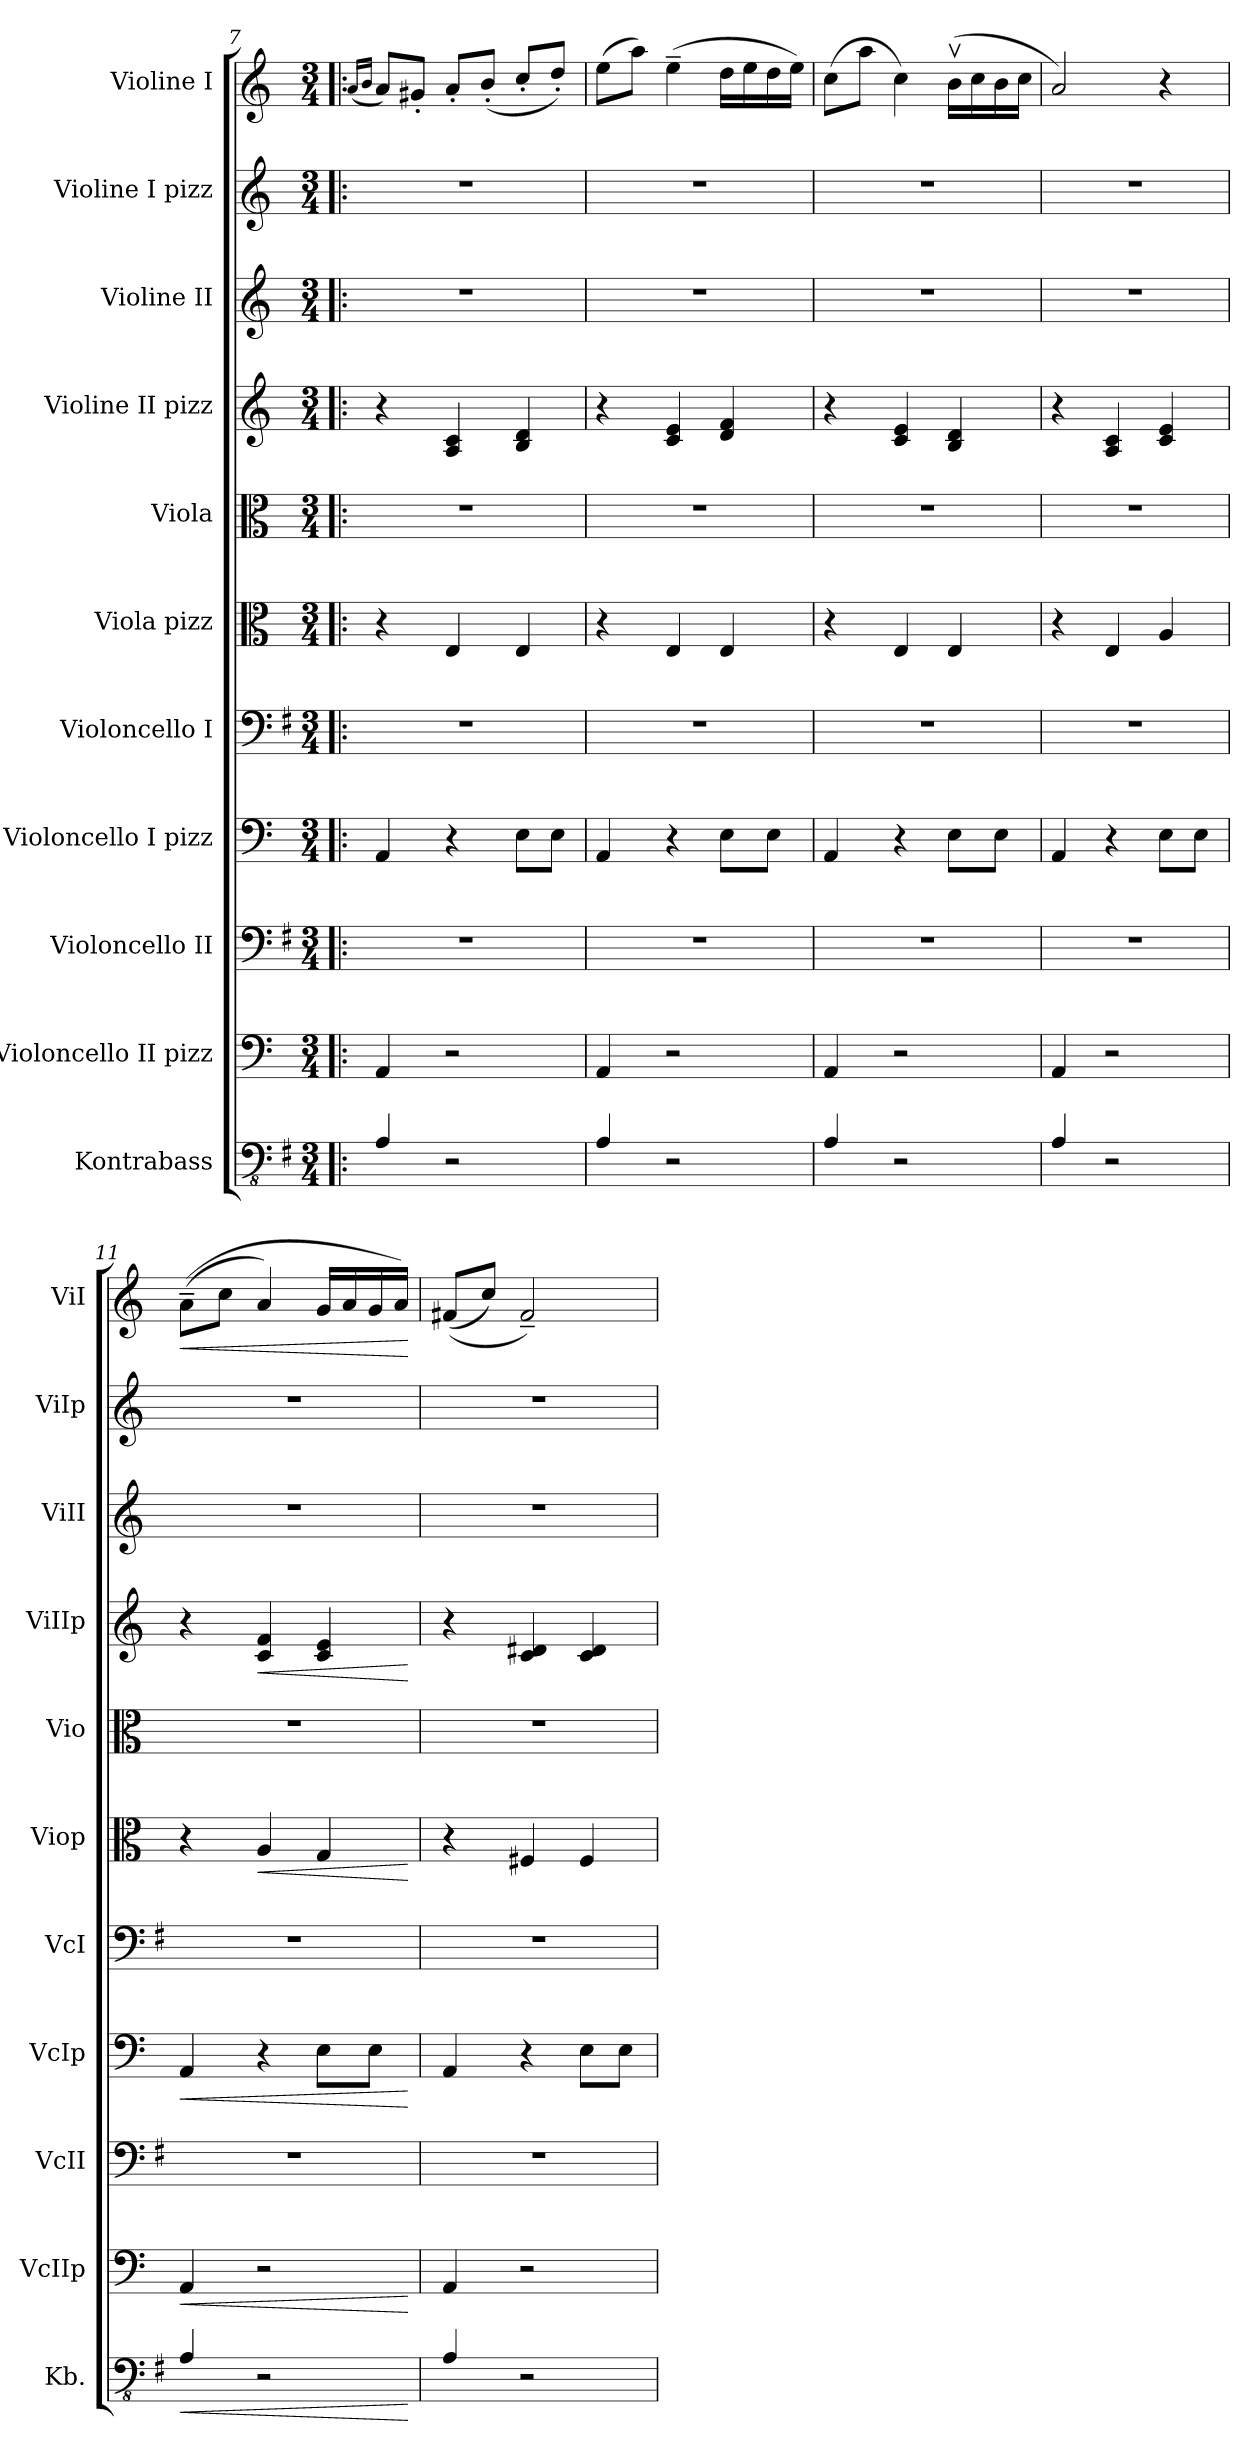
**kern	**dynam	**kern	**dynam	**kern	**kern	**dynam	**kern	**kern	**dynam	**kern	**kern	**dynam	**kern	**kern	**kern	**dynam
*part11	*part11	*part10	*part10	*part9	*part8	*part8	*part7	*part6	*part6	*part5	*part4	*part4	*part3	*part2	*part1	*part1
*staff11	*staff11	*staff10	*staff10	*staff9	*staff8	*staff8	*staff7	*staff6	*staff6	*staff5	*staff4	*staff4	*staff3	*staff2	*staff1	*staff1
*I"Kontrabass	*	*I"Violoncello II pizz	*	*I"Violoncello II	*I"Violoncello I pizz	*	*I"Violoncello I	*I"Viola pizz	*	*I"Viola	*I"Violine II  pizz	*	*I"Violine II	*I"Violine I pizz	*I"Violine I	*
*I'Kb.	*	*I'VcIIp	*	*I'VcII	*I'VcIp	*	*I'VcI	*I'Viop	*	*I'Vio	*I'ViIIp	*	*I'ViII	*I'ViIp	*I'ViI	*
!!LO:PB:g=z
*clefFv4	*	*clefF4	*	*clefF4	*clefF4	*	*clefF4	*clefC3	*	*clefC3	*clefG2	*	*clefG2	*clefG2	*clefG2	*
*ITrd7c12	*	*	*	*	*	*	*	*	*	*	*	*	*	*	*	*
*k[f#]	*	*k[]	*	*k[f#]	*k[]	*	*k[f#]	*k[]	*	*k[]	*k[]	*	*k[]	*k[]	*k[]	*
*M3/4	*	*M3/4	*	*M3/4	*M3/4	*	*M3/4	*M3/4	*	*M3/4	*M3/4	*	*M3/4	*M3/4	*M3/4	*
=7!|:	=7!|:	=7!|:	=7!|:	=7!|:	=7!|:	=7!|:	=7!|:	=7!|:	=7!|:	=7!|:	=7!|:	=7!|:	=7!|:	=7!|:	=7!|:	=7!|:
.	.	.	.	.	.	.	.	.	.	.	.	.	.	.	(16qa/LL	.
.	.	.	.	.	.	.	.	.	.	.	.	.	.	.	16qb/JJ	.
4AAA/	.	4AA/	.	2.r	4AA/	.	2.r	4r	.	2.r	4r	.	2.r	2.r	8a/L)	.
.	.	.	.	.	.	.	.	.	.	.	.	.	.	.	8g#X'/J	.
2r	.	2r	.	.	4r	.	.	4E/	.	.	4A/ 4c/	.	.	.	8a'/L	.
.	.	.	.	.	.	.	.	.	.	.	.	.	.	.	(8b'/J	.
.	.	.	.	.	8E\L	.	.	4E/	.	.	4B/ 4d/	.	.	.	8cc'/L	.
.	.	.	.	.	8E\J	.	.	.	.	.	.	.	.	.	8dd'/J)	.
=8	=8	=8	=8	=8	=8	=8	=8	=8	=8	=8	=8	=8	=8	=8	=8	=8
4AAA/	.	4AA/	.	2.r	4AA/	.	2.r	4r	.	2.r	4r	.	2.r	2.r	(8ee\L	.
.	.	.	.	.	.	.	.	.	.	.	.	.	.	.	8aa\J)	.
2r	.	2r	.	.	4r	.	.	4E/	.	.	4c/ 4e/	.	.	.	(4ee~\	.
.	.	.	.	.	8E\L	.	.	4E/	.	.	4d/ 4f/	.	.	.	16dd\LL	.
.	.	.	.	.	.	.	.	.	.	.	.	.	.	.	16ee\	.
.	.	.	.	.	8E\J	.	.	.	.	.	.	.	.	.	16dd\	.
.	.	.	.	.	.	.	.	.	.	.	.	.	.	.	16ee\JJ)	.
=9	=9	=9	=9	=9	=9	=9	=9	=9	=9	=9	=9	=9	=9	=9	=9	=9
4AAA/	.	4AA/	.	2.r	4AA/	.	2.r	4r	.	2.r	4r	.	2.r	2.r	(8cc\L	.
.	.	.	.	.	.	.	.	.	.	.	.	.	.	.	8aa\J	.
2r	.	2r	.	.	4r	.	.	4E/	.	.	4c/ 4e/	.	.	.	4cc\)	.
.	.	.	.	.	8E\L	.	.	4E/	.	.	4B/ 4d/	.	.	.	(16bv\LL	.
.	.	.	.	.	.	.	.	.	.	.	.	.	.	.	16cc\	.
.	.	.	.	.	8E\J	.	.	.	.	.	.	.	.	.	16b\	.
.	.	.	.	.	.	.	.	.	.	.	.	.	.	.	16cc\JJ	.
=10	=10	=10	=10	=10	=10	=10	=10	=10	=10	=10	=10	=10	=10	=10	=10	=10
4AAA/	.	4AA/	.	2.r	4AA/	.	2.r	4r	.	2.r	4r	.	2.r	2.r	2a/)	.
2r	.	2r	.	.	4r	.	.	4E/	.	.	4A/ 4c/	.	.	.	.	.
.	.	.	.	.	8E\L	.	.	4A/	.	.	4c/ 4e/	.	.	.	4r	.
.	.	.	.	.	8E\J	.	.	.	.	.	.	.	.	.	.	.
=11	=11	=11	=11	=11	=11	=11	=11	=11	=11	=11	=11	=11	=11	=11	=11	=11
!	!LO:HP:b	!	!LO:HP:b	!	!	!LO:HP:b	!	!	!	!	!	!	!	!	!	!LO:HP:b
4AAA/	<	4AA/	<	2.r	4AA/	<	2.r	4r	.	2.r	4r	.	2.r	2.r	((8a~\L	<
.	.	.	.	.	.	.	.	.	.	.	.	.	.	.	8cc\J	.
!	!	!	!	!	!	!	!	!	!LO:HP:b	!	!	!LO:HP:b	!	!	!	!
2r	.	2r	.	.	4r	.	.	4A/	<	.	4c/ 4f/	<	.	.	4a/)	.
.	.	.	.	.	8E\L	.	.	4G/	.	.	4c/ 4e/	.	.	.	16g/LL	.
.	.	.	.	.	.	.	.	.	.	.	.	.	.	.	16a/	.
.	.	.	.	.	8E\J	.	.	.	.	.	.	.	.	.	16g/	.
.	.	.	.	.	.	.	.	.	.	.	.	.	.	.	16a/JJ)	.
.	[	.	[	.	.	[	.	.	[	.	.	[	.	.	.	[
!!LO:PB:g=z
=12	=12	=12	=12	=12	=12	=12	=12	=12	=12	=12	=12	=12	=12	=12	=12	=12
4AAA/	.	4AA/	.	2.r	4AA/	.	2.r	4r	.	2.r	4r	.	2.r	2.r	((8f#X/L	.
.	.	.	.	.	.	.	.	.	.	.	.	.	.	.	8cc/J)	.
2r	.	2r	.	.	4r	.	.	4F#X/	.	.	4c/ 4d#X/	.	.	.	2f#~/)	.
.	.	.	.	.	8E\L	.	.	4F#/	.	.	4c/ 4d#/	.	.	.	.	.
.	.	.	.	.	8E\J	.	.	.	.	.	.	.	.	.	.	.
=	=	=	=	=	=	=	=	=	=	=	=	=	=	=	=	=
*-	*-	*-	*-	*-	*-	*-	*-	*-	*-	*-	*-	*-	*-	*-	*-	*-
